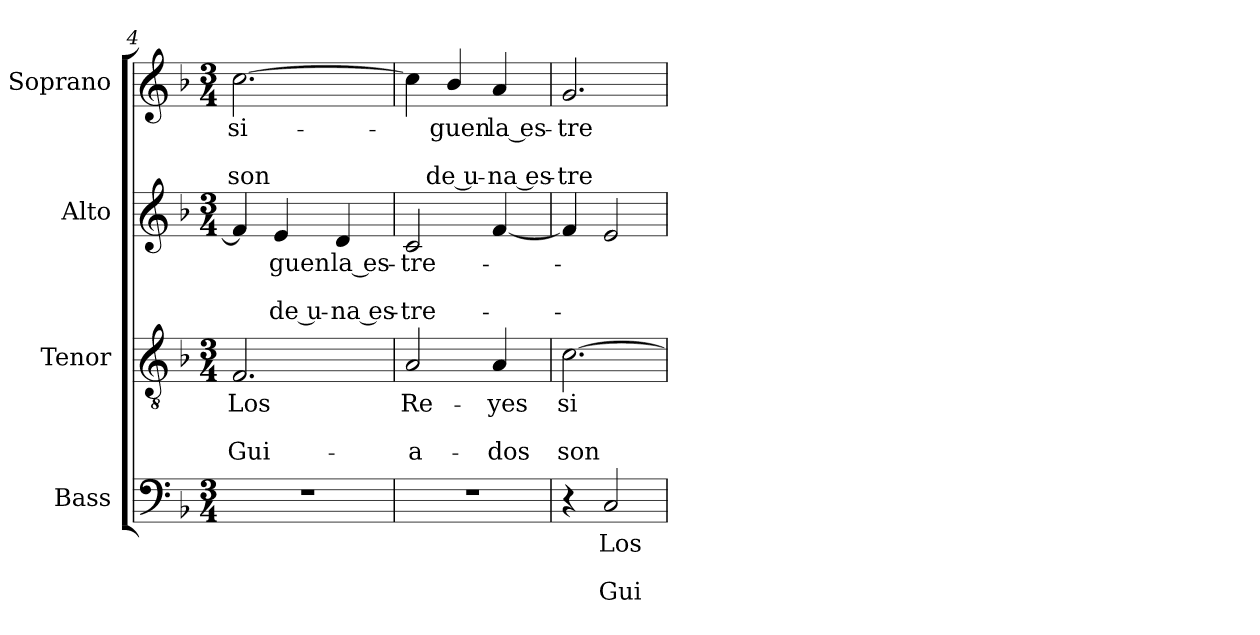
**kern	**text	**text	**text	**kern	**text	**text	**text	**kern	**text	**text	**text	**kern	**text	**text	**text
*part4	*part4	*part4	*part4	*part3	*part3	*part3	*part3	*part2	*part2	*part2	*part2	*part1	*part1	*part1	*part1
*staff4	*staff4	*staff4	*staff4	*staff3	*staff3	*staff3	*staff3	*staff2	*staff2	*staff2	*staff2	*staff1	*staff1	*staff1	*staff1
*I"Bass	*	*	*	*I"Tenor	*	*	*	*I"Alto	*	*	*	*I"Soprano	*	*	*
*I'B	*	*	*	*I'T	*	*	*	*I'A	*	*	*	*I'S	*	*	*
*clefF4	*	*	*	*clefGv2	*	*	*	*clefG2	*	*	*	*clefG2	*	*	*
*k[b-]	*	*	*	*k[b-]	*	*	*	*k[b-]	*	*	*	*k[b-]	*	*	*
*F:	*	*	*	*F:	*	*	*	*F:	*	*	*	*F:	*	*	*
*M3/4	*	*	*	*M3/4	*	*	*	*M3/4	*	*	*	*M3/4	*	*	*
=4	=4	=4	=4	=4	=4	=4	=4	=4	=4	=4	=4	=4	=4	=4	=4
!LO:N:vis=1	!	!	!	!	!LO:LY:b	!	!LO:LY:b	!	!	!	!	!	!LO:LY:b	!	!LO:LY:b
2.r	.	.	.	2.F	Los	.	Gui-	4f]	.	.	.	[2.cc	si-	.	son
!	!	!	!	!	!	!	!	!	!LO:LY:b	!	!LO:LY:b	!	!	!	!
.	.	.	.	.	.	.	.	4e	guen	.	de u-	.	.	.	.
!	!	!	!	!	!	!	!	!	!LO:LY:b	!	!LO:LY:b	!	!	!	!
.	.	.	.	.	.	.	.	4d	-la es-	.	-na es-	.	.	.	.
=5	=5	=5	=5	=5	=5	=5	=5	=5	=5	=5	=5	=5	=5	=5	=5
!LO:N:vis=1	!	!	!	!	!LO:LY:b	!	!LO:LY:b	!	!LO:LY:b	!	!LO:LY:b	!	!	!	!
2.r	.	.	.	2A	-Re-	.	-a-	2c	-tre-	.	tre-	4cc]	.	.	.
!	!	!	!	!	!	!	!	!	!	!	!	!	!LO:LY:b	!	!LO:LY:b
.	.	.	.	.	.	.	.	.	.	.	.	4b-/	guen	.	de u-
!	!	!	!	!	!LO:LY:b	!	!LO:LY:b	!	!	!	!	!	!LO:LY:b	!	!LO:LY:b
.	.	.	.	4A	-yes	.	dos	[4f	.	.	.	4a	-la es-	.	-na es-
=6	=6	=6	=6	=6	=6	=6	=6	=6	=6	=6	=6	=6	=6	=6	=6
!	!	!	!	!	!LO:LY:b	!	!LO:LY:b	!	!	!	!	!	!LO:LY:b	!	!LO:LY:b
4r	.	.	.	[2.c	si-	.	son	4f]	.	.	.	2.g	-tre-	.	-tre-
!	!LO:LY:b	!	!LO:LY:b	!	!	!	!	!	!	!	!	!	!	!	!
2C	Los	.	Gui	.	.	.	.	2e	.	.	.	.	.	.	.
=	=	=	=	=	=	=	=	=	=	=	=	=	=	=	=
*-	*-	*-	*-	*-	*-	*-	*-	*-	*-	*-	*-	*-	*-	*-	*-
